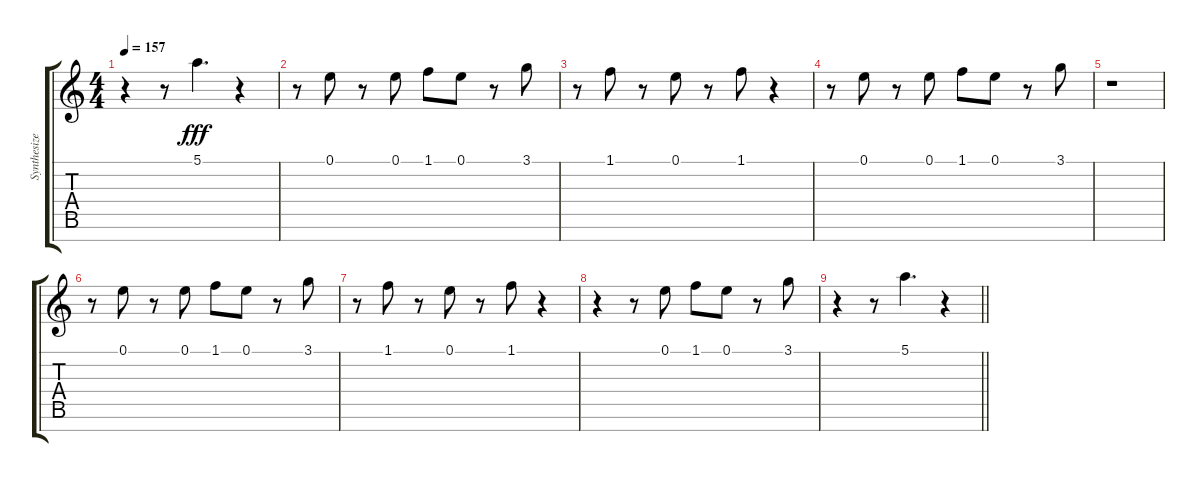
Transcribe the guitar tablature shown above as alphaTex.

\track ("Synthesizer II" "Synthesize") {instrument kalimba}
\staff {score tabs}
\tuning (E5 B4 G4 D4 A3 E3 B2) {hide}
\ts (4 4)
\tempo 157
\clef g2
\ks c
r.4{dy fff} r.8 5.1.4{d} r.4 |
r.8 0.1.8 r.8 0.1.8 1.1.8 0.1.8 r.8 3.1.8 |
r.8 1.1.8 r.8 0.1.8 r.8 1.1.8 r.4 |
r.8 0.1.8 r.8 0.1.8 1.1.8 0.1.8 r.8 3.1.8 |
r.1 |
r.8 0.1.8 r.8 0.1.8 1.1.8 0.1.8 r.8 3.1.8 |
r.8 1.1.8 r.8 0.1.8 r.8 1.1.8 r.4 |
r.4 r.8 0.1.8 1.1.8 0.1.8 r.8 3.1.8 |
\barLineRight lightlight
r.4 r.8 5.1.4{d} r.4
